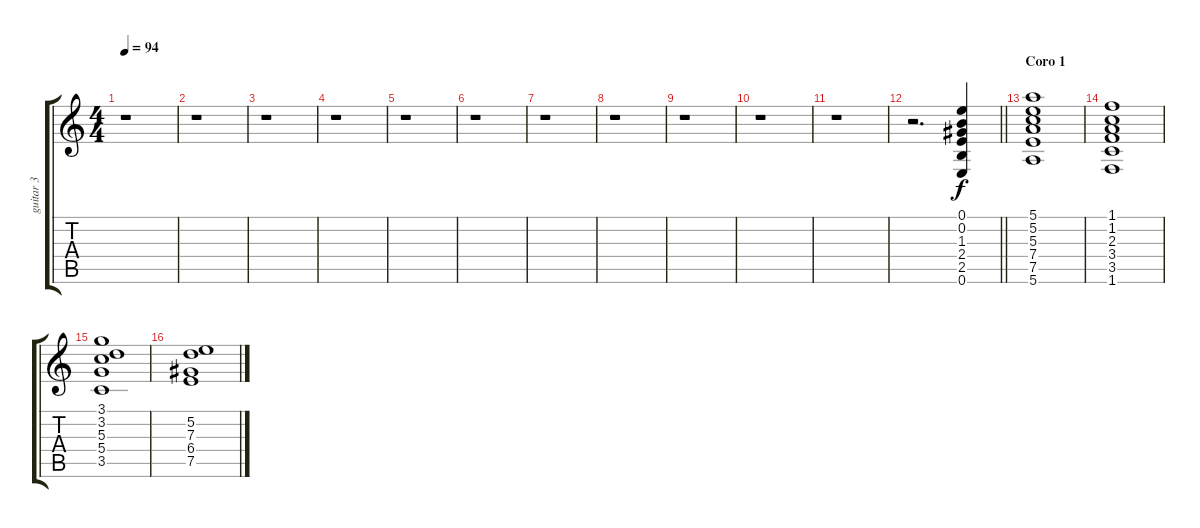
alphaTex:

\track ("guitar 3" "guitar 3") {instrument overdrivenguitar}
\staff {score tabs}
\tuning (E4 B3 G3 D3 A2 E2) {hide}
\ts (4 4)
\tempo 94
\clef g2
\ks c
r.1{dy f} |
r.1 |
r.1 |
r.1 |
r.1 |
r.1 |
r.1 |
r.1 |
r.1 |
r.1 |
r.1 |
\barLineRight lightlight
r.2{d} (0.1 0.2 1.3 2.4 2.5 0.6).4 |
\section ("" "Coro 1")
(5.1 5.2 5.3 7.4 7.5 5.6).1 |
(1.1 1.2 2.3 3.4 3.5 1.6).1 |
(3.1 3.2 5.3 5.4 3.5).1 |
(5.2 7.3 6.4 7.5).1
